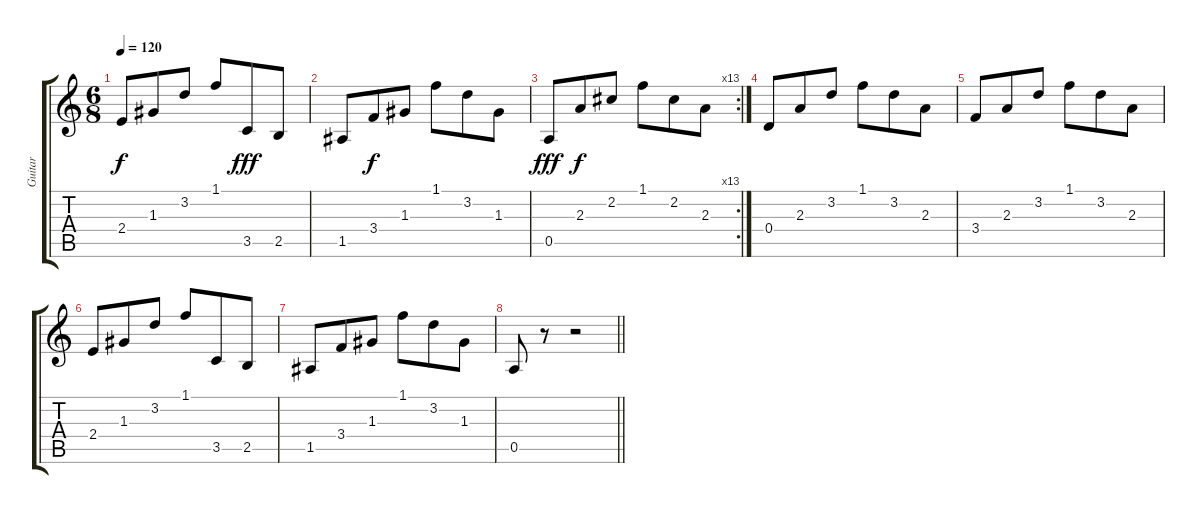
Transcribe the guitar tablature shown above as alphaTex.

\track ("Guitar" "Guitar") {instrument electricguitarmuted}
\staff {score tabs}
\tuning (E4 B3 G3 D3 A2 E2) {hide}
\ts (6 8)
\tempo 120
\clef g2
\ks c
2.4.8{dy f} 1.3.8 3.2.8 1.1.8 3.5.8{dy fff} 2.5.8 |
1.5.8 3.4.8{dy f} 1.3.8 1.1.8 3.2.8 1.3.8 |
\rc 13
0.5.8{dy fff} 2.3.8{dy f} 2.2.8 1.1.8 2.2.8 2.3.8 |
0.4.8 2.3.8 3.2.8 1.1.8 3.2.8 2.3.8 |
3.4.8 2.3.8 3.2.8 1.1.8 3.2.8 2.3.8 |
2.4.8 1.3.8 3.2.8 1.1.8 3.5.8 2.5.8 |
1.5.8 3.4.8 1.3.8 1.1.8 3.2.8 1.3.8 |
\barLineRight lightlight
0.5.8 r.8 r.2
